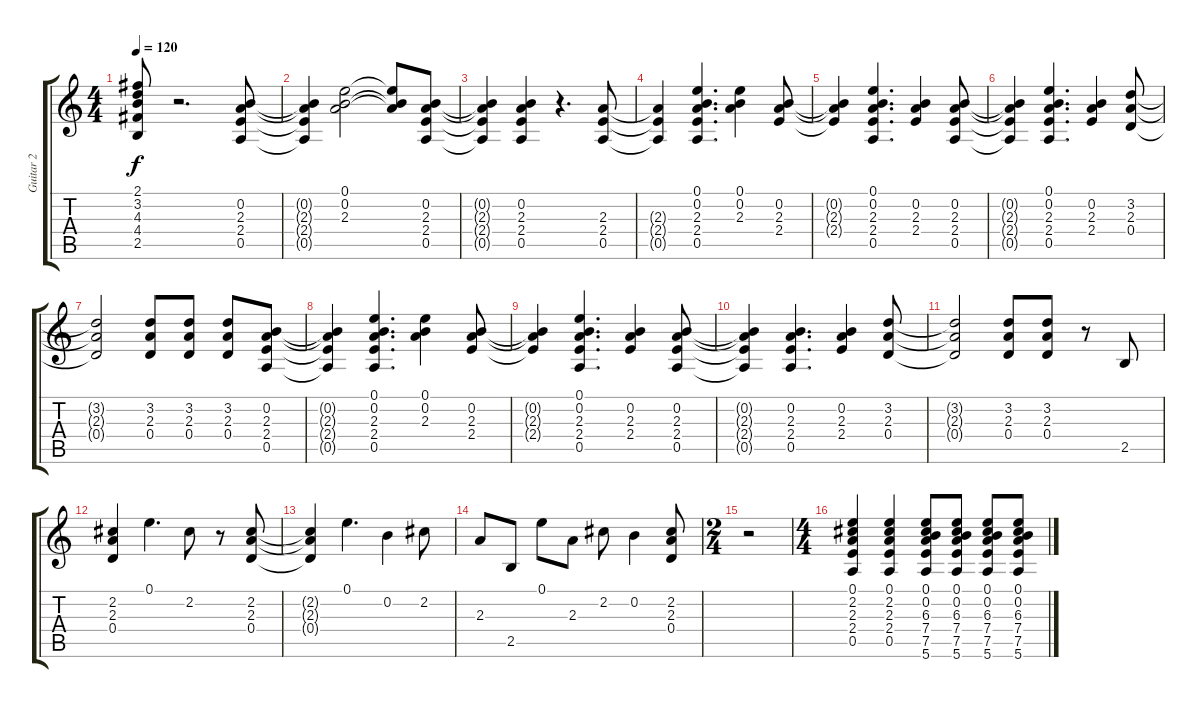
\track ("Guitar 2" "Guitar 2") {instrument acousticguitarsteel}
\staff {score tabs}
\tuning (E4 B3 G3 D3 A2 E2) {hide}
\ts (4 4)
\tempo 120
\clef g2
\ks c
(2.1 3.2 4.3 4.4 2.5).8{dy f} r.2{d} (0.2 2.3 2.4 0.5).8 |
(0.2{t} 2.3{t} 2.4{t} 0.5{t}).4 (0.1 0.2 2.3).2 (0.1{t} 0.2{t} 2.3{t}).8 (0.2 2.3 2.4 0.5).8 |
(0.2{t} 2.3{t} 2.4{t} 0.5{t}).4 (0.2 2.3 2.4 0.5).4 r.4{d} (2.3 2.4 0.5).8 |
(2.3{t} 2.4{t} 0.5{t}).4 (0.1 0.2 2.3 2.4 0.5).4{d} (0.1 0.2 2.3).4 (0.2 2.3 2.4).8 |
(0.2{t} 2.3{t} 2.4{t}).4 (0.1 0.2 2.3 2.4 0.5).4{d} (0.2 2.3 2.4).4 (0.2 2.3 2.4 0.5).8 |
(0.2{t} 2.3{t} 2.4{t} 0.5{t}).4 (0.1 0.2 2.3 2.4 0.5).4{d} (0.2 2.3 2.4).4 (3.2 2.3 0.4).8 |
(3.2{t} 2.3{t} 0.4{t}).2 (3.2 2.3 0.4).8 (3.2 2.3 0.4).8 (3.2 2.3 0.4).8 (0.2 2.3 2.4 0.5).8 |
(0.2{t} 2.3{t} 2.4{t} 0.5{t}).4 (0.1 0.2 2.3 2.4 0.5).4{d} (0.1 0.2 2.3).4 (0.2 2.3 2.4).8 |
(0.2{t} 2.3{t} 2.4{t}).4 (0.1 0.2 2.3 2.4 0.5).4{d} (0.2 2.3 2.4).4 (0.2 2.3 2.4 0.5).8 |
(0.2{t} 2.3{t} 2.4{t} 0.5{t}).4 (0.2 2.3 2.4 0.5).4{d} (0.2 2.3 2.4).4 (3.2 2.3 0.4).8 |
(3.2{t} 2.3{t} 0.4{t}).2 (3.2 2.3 0.4).8 (3.2 2.3 0.4).8 r.8 2.5.8 |
(2.2 2.3 0.4).4 0.1.4{d} 2.2.8 r.8 (2.2 2.3 0.4).8 |
(2.2{t} 2.3{t} 0.4{t}).4 0.1.4{d} 0.2.4 2.2.8 |
2.3.8 2.5.8 0.1.8 2.3.8 2.2.8 0.2.4 (2.2 2.3 0.4).8 |
\ts (2 4)
r.2 |
\ts (4 4)
(0.1 2.2 2.3 2.4 0.5).4 (0.1 2.2 2.3 2.4 0.5).4 (0.1 0.2 6.3 7.4 7.5 5.6).8 (0.1 0.2 6.3 7.4 7.5 5.6).8 (0.1 0.2 6.3 7.4 7.5 5.6).8 (0.1 0.2 6.3 7.4 7.5 5.6).8
